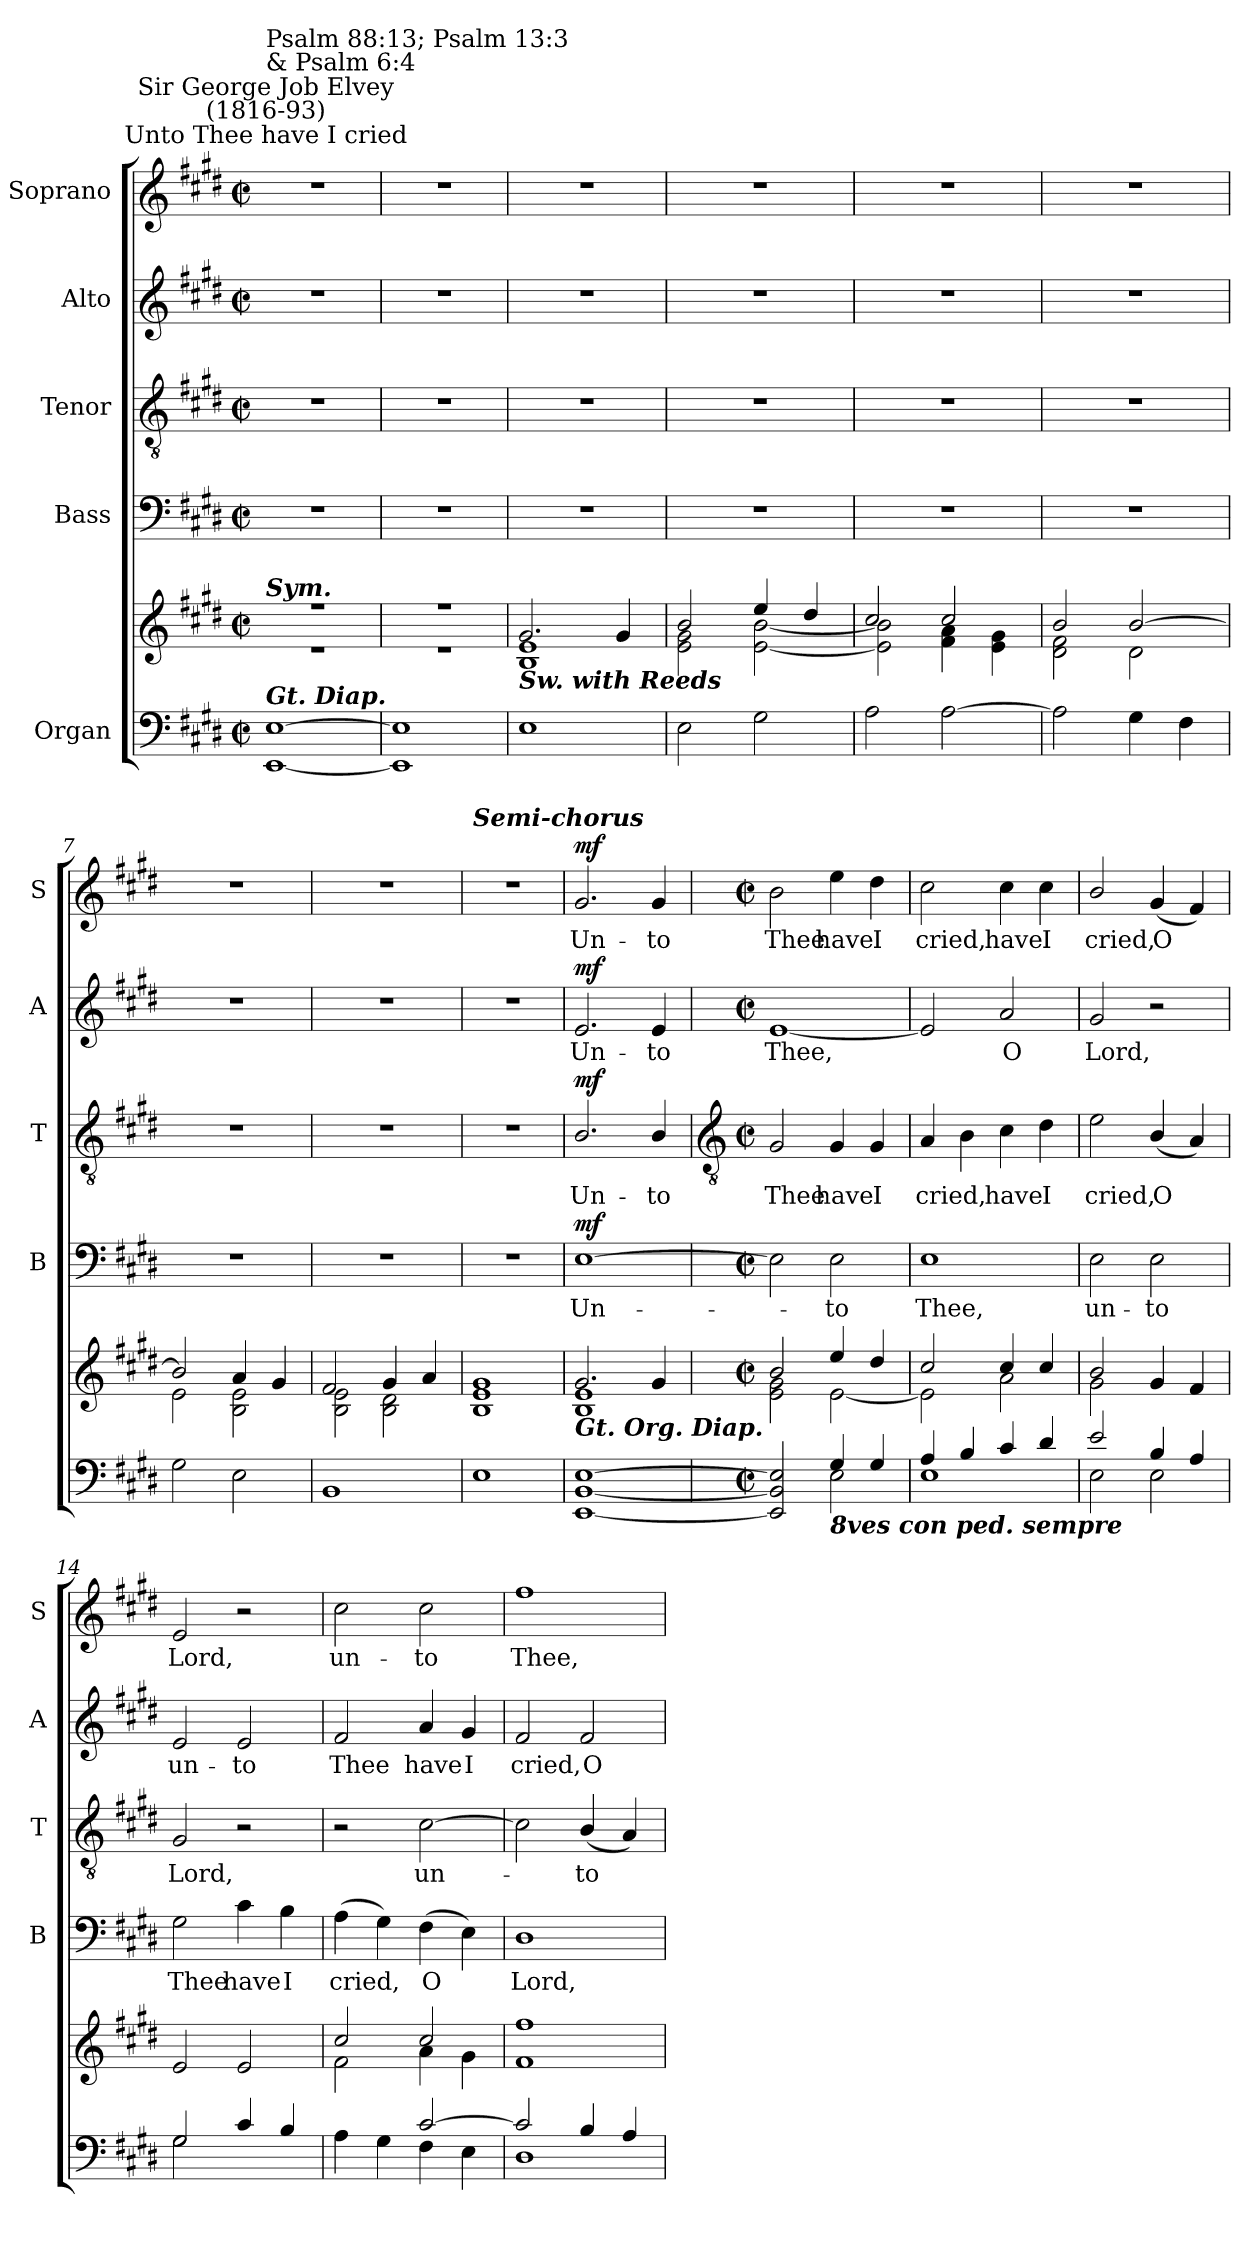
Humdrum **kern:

**kern	**kern	**kern	**text	**dynam	**kern	**text	**dynam	**kern	**text	**dynam	**kern	**text	**dynam
*part5	*part5	*part4	*part4	*part4	*part3	*part3	*part3	*part2	*part2	*part2	*part1	*part1	*part1
*staff6	*staff5	*staff4	*staff4	*staff4	*staff3	*staff3	*staff3	*staff2	*staff2	*staff2	*staff1	*staff1	*staff1
*I"Organ	*	*I"Bass	*	*	*I"Tenor	*	*	*I"Alto	*	*	*I"Soprano	*	*
*	*	*I'B	*	*	*I'T	*	*	*I'A	*	*	*I'S	*	*
*clefF4	*clefG2	*clefF4	*	*	*clefGv2	*	*	*clefG2	*	*	*clefG2	*	*
*k[f#c#g#d#]	*k[f#c#g#d#]	*k[f#c#g#d#]	*	*	*k[f#c#g#d#]	*	*	*k[f#c#g#d#]	*	*	*k[f#c#g#d#]	*	*
*E:	*E:	*E:	*	*	*E:	*	*	*E:	*	*	*E:	*	*
*M2/2	*M2/2	*M2/2	*	*	*M2/2	*	*	*M2/2	*	*	*M2/2	*	*
*met(c|)	*met(c|)	*met(c|)	*	*	*met(c|)	*	*	*met(c|)	*	*	*met(c|)	*	*
*MM126	*MM126	*MM126	*	*	*MM126	*	*	*MM126	*	*	*MM126	*	*
=1	=1	=1	=1	=1	=1	=1	=1	=1	=1	=1	=1	=1	=1
*	*^	*	*	*	*	*	*	*	*	*	*	*	*
!	!	!	!	!	!	!	!	!	!	!	!	!LO:TX:a:cj:t=Unto Thee have I cried	!	!
!	!	!	!	!	!	!	!	!	!	!	!	!LO:TX:a:cj:t=Sir George Job Elvey\n(1816-93)	!	!
!	!	!	!	!	!	!	!	!	!	!	!	!LO:TX:a:t=Psalm 88&colon;13; Psalm 13&colon;3\n& Psalm 6&colon;4	!	!
!	!LO:TX:a:Bi:t=Sym.	!	!	!	!	!	!	!	!	!	!	!	!	!
!LO:TX:a:Bi:t=Gt. Diap.	!	!	!	!	!	!	!	!	!	!	!	!	!	!
[1EE [1E	1r	1r	1r	.	.	1r	.	.	1r	.	.	1r	.	.
=2	=2	=2	=2	=2	=2	=2	=2	=2	=2	=2	=2	=2	=2	=2
1EE] 1E]	1r	1r	1r	.	.	1r	.	.	1r	.	.	1r	.	.
=3	=3	=3	=3	=3	=3	=3	=3	=3	=3	=3	=3	=3	=3	=3
!	!LO:TX:b:Bi:t=Sw. with Reeds	!	!	!	!	!	!	!	!	!	!	!	!	!
1E	2.g#/	1B\ 1e\	1r	.	.	1r	.	.	1r	.	.	1r	.	.
.	4g#/	.	.	.	.	.	.	.	.	.	.	.	.	.
=4	=4	=4	=4	=4	=4	=4	=4	=4	=4	=4	=4	=4	=4	=4
2E	2b/	2e\ 2g#\	1r	.	.	1r	.	.	1r	.	.	1r	.	.
2G#	4ee/	[2e\ [2b\	.	.	.	.	.	.	.	.	.	.	.	.
.	4dd#/	.	.	.	.	.	.	.	.	.	.	.	.	.
=5	=5	=5	=5	=5	=5	=5	=5	=5	=5	=5	=5	=5	=5	=5
2A	2cc#/	2e\] 2b\]	1r	.	.	1r	.	.	1r	.	.	1r	.	.
[2A	2cc#/	4f#\ 4a\	.	.	.	.	.	.	.	.	.	.	.	.
.	.	4e\ 4g#\	.	.	.	.	.	.	.	.	.	.	.	.
=6	=6	=6	=6	=6	=6	=6	=6	=6	=6	=6	=6	=6	=6	=6
2A]	2b/	2d#\ 2f#\	1r	.	.	1r	.	.	1r	.	.	1r	.	.
4G#	[2b/	2d#\	.	.	.	.	.	.	.	.	.	.	.	.
4F#	.	.	.	.	.	.	.	.	.	.	.	.	.	.
=7	=7	=7	=7	=7	=7	=7	=7	=7	=7	=7	=7	=7	=7	=7
2G#	2b/]	2e\	1r	.	.	1r	.	.	1r	.	.	1r	.	.
2E	4a/	2B\ 2e\	.	.	.	.	.	.	.	.	.	.	.	.
.	4g#/	.	.	.	.	.	.	.	.	.	.	.	.	.
=8	=8	=8	=8	=8	=8	=8	=8	=8	=8	=8	=8	=8	=8	=8
1BB	2f#/	2B\ 2e\	1r	.	.	1r	.	.	1r	.	.	1r	.	.
.	4g#/	2B\ 2d#\	.	.	.	.	.	.	.	.	.	.	.	.
.	4a/	.	.	.	.	.	.	.	.	.	.	.	.	.
=9	=9	=9	=9	=9	=9	=9	=9	=9	=9	=9	=9	=9	=9	=9
!	!	!	!	!	!	!	!	!	!	!	!	!LO:TX:a:Bi:t=Semi-chorus	!	!
1E	1B/ 1e/ 1g#/	1ryy	1r	.	.	1r	.	.	1r	.	.	1r	.	.
=10	=10	=10	=10	=10	=10	=10	=10	=10	=10	=10	=10	=10	=10	=10
!	!LO:TX:b:Bi:t=Gt. Org. Diap.	!	!	!	!	!	!	!	!	!	!	!	!	!
!	!	!	!	!LO:LY:b	!LO:DY:b	!	!LO:LY:b	!LO:DY:b	!	!LO:LY:b	!LO:DY:b	!	!LO:LY:b	!LO:DY:b
[1EE [1BB [1E	2.g#/	1B\ 1e\	[1E	Un-	mf	2.B/	Un-	mf	2.e	Un-	mf	2.g#	Un-	mf
!	!	!	!	!	!	!	!LO:LY:b	!	!	!LO:LY:b	!	!	!LO:LY:b	!
.	4g#/	.	.	.	.	4B/	-to	.	4e	-to	.	4g#	-to	.
!!LO:LB:g=z
=11	=11	=11	=11	=11	=11	=11	=11	=11	=11	=11	=11	=11	=11	=11
*	*	*	*	*	*	*clefGv2	*	*	*	*	*	*	*	*
*M2/2	*M2/2	*	*M2/2	*	*	*M2/2	*	*	*M2/2	*	*	*M2/2	*	*
*met(c|)	*met(c|)	*	*met(c|)	*	*	*met(c|)	*	*	*met(c|)	*	*	*met(c|)	*	*
*^	*	*	*	*	*	*	*	*	*	*	*	*	*	*
!	!	!	!	!	!	!	!	!LO:LY:b	!	!	!LO:LY:b	!	!	!LO:LY:b	!
2EE/] 2BB/] 2E/]	2ryy	2b/	2e\ 2g#\	2E]	.	.	2G#	Thee	.	[1e	Thee,	.	2b	Thee	.
!LO:TX:b:Bi:t=8ves con ped. sempre	!	!	!	!	!	!	!	!	!	!	!	!	!	!	!
!	!	!	!	!	!LO:LY:b	!	!	!LO:LY:b	!	!	!	!	!	!LO:LY:b	!
4G#/	2E\	4ee/	[2e\	2E	to	.	4G#	have	.	.	.	.	4ee	have	.
!	!	!	!	!	!	!	!	!LO:LY:b	!	!	!	!	!	!LO:LY:b	!
4G#/	.	4dd#/	.	.	.	.	4G#	I	.	.	.	.	4dd#	I	.
=12	=12	=12	=12	=12	=12	=12	=12	=12	=12	=12	=12	=12	=12	=12	=12
!	!	!	!	!	!LO:LY:b	!	!	!LO:LY:b	!	!	!	!	!	!LO:LY:b	!
4A/	1E\	2cc#/	2e\]	1E	Thee,	.	4A	cried,	.	2e]	.	.	2cc#	cried,	.
4B/	.	.	.	.	.	.	4B	.	.	.	.	.	.	.	.
!	!	!	!	!	!	!	!	!LO:LY:b	!	!	!LO:LY:b	!	!	!LO:LY:b	!
4c#/	.	4cc#/	2a\	.	.	.	4c#	have	.	2a	O	.	4cc#	have	.
!	!	!	!	!	!	!	!	!LO:LY:b	!	!	!	!	!	!LO:LY:b	!
4d#/	.	4cc#/	.	.	.	.	4d#	I	.	.	.	.	4cc#	I	.
=13	=13	=13	=13	=13	=13	=13	=13	=13	=13	=13	=13	=13	=13	=13	=13
!	!	!	!	!	!LO:LY:b	!	!	!LO:LY:b	!	!	!LO:LY:b	!	!	!LO:LY:b	!
2e/	2E\	2b/	2g#\	2E	un-	.	2e	cried,	.	2g#	Lord,	.	2b/	cried,	.
!	!	!	!	!	!LO:LY:b	!	!	!LO:LY:b	!	!	!	!	!	!LO:LY:b	!
4B/	2E\	4g#/	2ryy	2E	-to	.	(<4B/	O	.	2r	.	.	(<4g#	O	.
4A/	.	4f#/	.	.	.	.	4A)	.	.	.	.	.	4f#)	.	.
=14	=14	=14	=14	=14	=14	=14	=14	=14	=14	=14	=14	=14	=14	=14	=14
!	!	!	!	!	!LO:LY:b	!	!	!LO:LY:b	!	!	!LO:LY:b	!	!	!LO:LY:b	!
2G#/	2G#\	2e/	1ryy	2G#	Thee	.	2G#	Lord,	.	2e	un-	.	2e	Lord,	.
!	!	!	!	!	!LO:LY:b	!	!	!	!	!	!LO:LY:b	!	!	!	!
4c#/	2ryy	2e/	.	4c#	have	.	2r	.	.	2e	-to	.	2r	.	.
!	!	!	!	!	!LO:LY:b	!	!	!	!	!	!	!	!	!	!
4B/	.	.	.	4B	I	.	.	.	.	.	.	.	.	.	.
=15	=15	=15	=15	=15	=15	=15	=15	=15	=15	=15	=15	=15	=15	=15	=15
!	!	!	!	!	!LO:LY:b	!	!	!	!	!	!LO:LY:b	!	!	!LO:LY:b	!
2ryy	4A\	2cc#/	2f#\	(>4A	cried,	.	2r	.	.	2f#	Thee	.	2cc#	un-	.
.	4G#\	.	.	4G#)	.	.	.	.	.	.	.	.	.	.	.
!	!	!	!	!	!LO:LY:b	!	!	!LO:LY:b	!	!	!LO:LY:b	!	!	!LO:LY:b	!
[2c#/	4F#\	2cc#/	4a\	(>4F#	O	.	[2c#	un-	.	4a	have	.	2cc#	-to	.
!	!	!	!	!	!	!	!	!	!	!	!LO:LY:b	!	!	!	!
.	4E\	.	4g#\	4E)	.	.	.	.	.	4g#	I	.	.	.	.
=16	=16	=16	=16	=16	=16	=16	=16	=16	=16	=16	=16	=16	=16	=16	=16
!	!	!	!	!	!LO:LY:b	!	!	!	!	!	!LO:LY:b	!	!	!LO:LY:b	!
2c#/]	1D#\	1ff#/	1f#\	1D#	Lord,	.	2c#]	.	.	2f#	cried,	.	1ff#	Thee,	.
!	!	!	!	!	!	!	!	!LO:LY:b	!	!	!LO:LY:b	!	!	!	!
4B/	.	.	.	.	.	.	(<4B/	to	.	2f#	O	.	.	.	.
4A/	.	.	.	.	.	.	4A)	.	.	.	.	.	.	.	.
*v	*v	*	*	*	*	*	*	*	*	*	*	*	*	*	*
*	*v	*v	*	*	*	*	*	*	*	*	*	*	*	*
=	=	=	=	=	=	=	=	=	=	=	=	=	=
*-	*-	*-	*-	*-	*-	*-	*-	*-	*-	*-	*-	*-	*-
